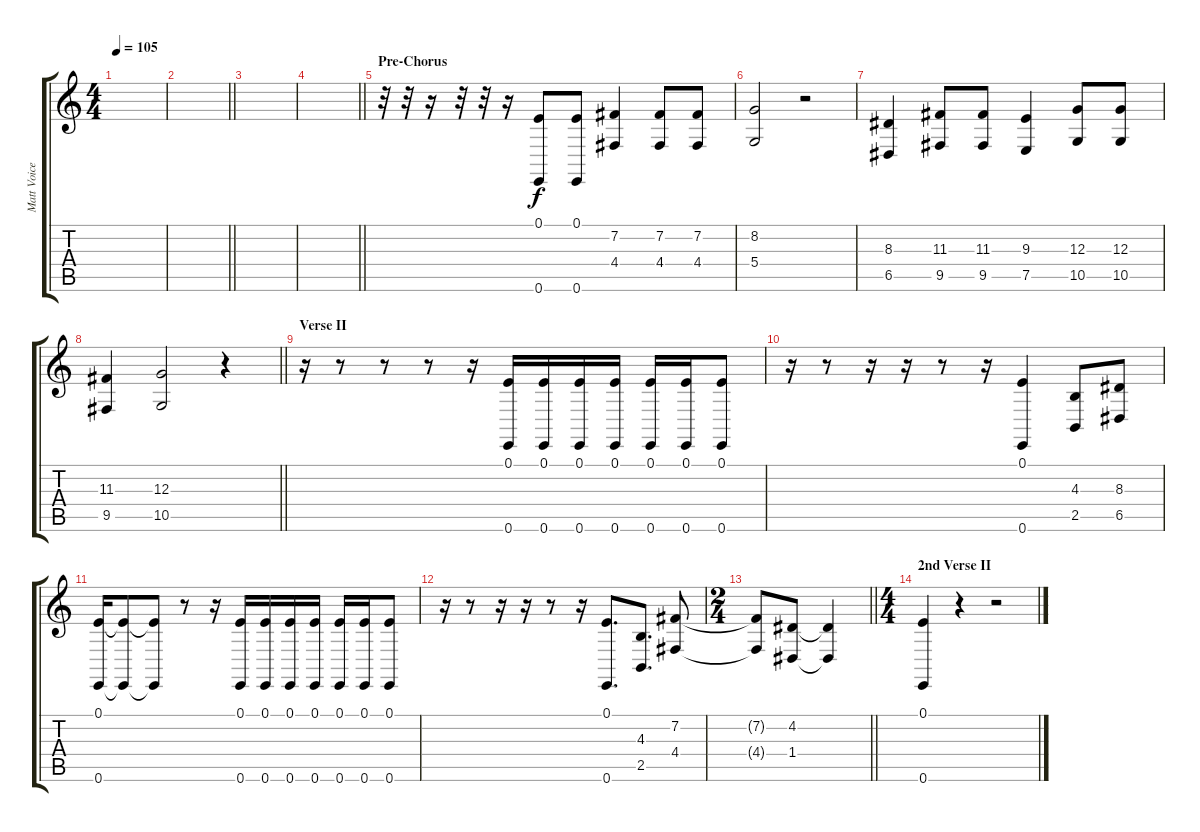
\track ("Matt Voices" "Matt Voice") {instrument synthstrings2}
\staff {score tabs}
\tuning (E4 B3 G3 D3 A2 E2) {hide}
\ts (4 4)
\tempo 105
\clef g2
\ks c
|
\barLineRight lightlight
|
|
\barLineRight lightlight
|
\section ("" "Pre-Chorus")
r.32 r.32 r.16 r.32 r.32 r.16 (0.1 0.6).8 (0.1 0.6).8 (7.2 4.4).4 (7.2 4.4).8 (7.2 4.4).8 |
(8.2 5.4).2 r.2 |
(8.3 6.5).4 (11.3 9.5).8 (11.3 9.5).8 (9.3 7.5).4 (12.3 10.5).8 (12.3 10.5).8 |
\barLineRight lightlight
(11.3 9.5).4 (12.3 10.5).2 r.4 |
\section ("" "Verse II")
r.16 r.8 r.8 r.8 r.16 (0.1 0.6).16 (0.1 0.6).16 (0.1 0.6).16 (0.1 0.6).16 (0.1 0.6).16 (0.1 0.6).16 (0.1 0.6).8 |
r.16 r.8 r.16 r.16 r.8 r.16 (0.1 0.6).4 (4.3 2.5).8 (8.3 6.5).8 |
(0.1 0.6).16 (0.1{t} 0.6{t}).8 (0.1{t} 0.6{t}).8 r.8 r.16 (0.1 0.6).16 (0.1 0.6).16 (0.1 0.6).16 (0.1 0.6).16 (0.1 0.6).16 (0.1 0.6).16 (0.1 0.6).8 |
r.16 r.8 r.16 r.16 r.8 r.16 (0.1 0.6).8{d} (4.3 2.5).8{d} (7.2 4.4).8 |
\ts (2 4)
\barLineRight lightlight
(7.2{t} 4.4{t}).8 (4.2 1.4).8 (4.2{t} 1.4{t}).4 |
\ts (4 4)
\section ("" "2nd Verse II")
(0.1 0.6).4 r.4 r.2
